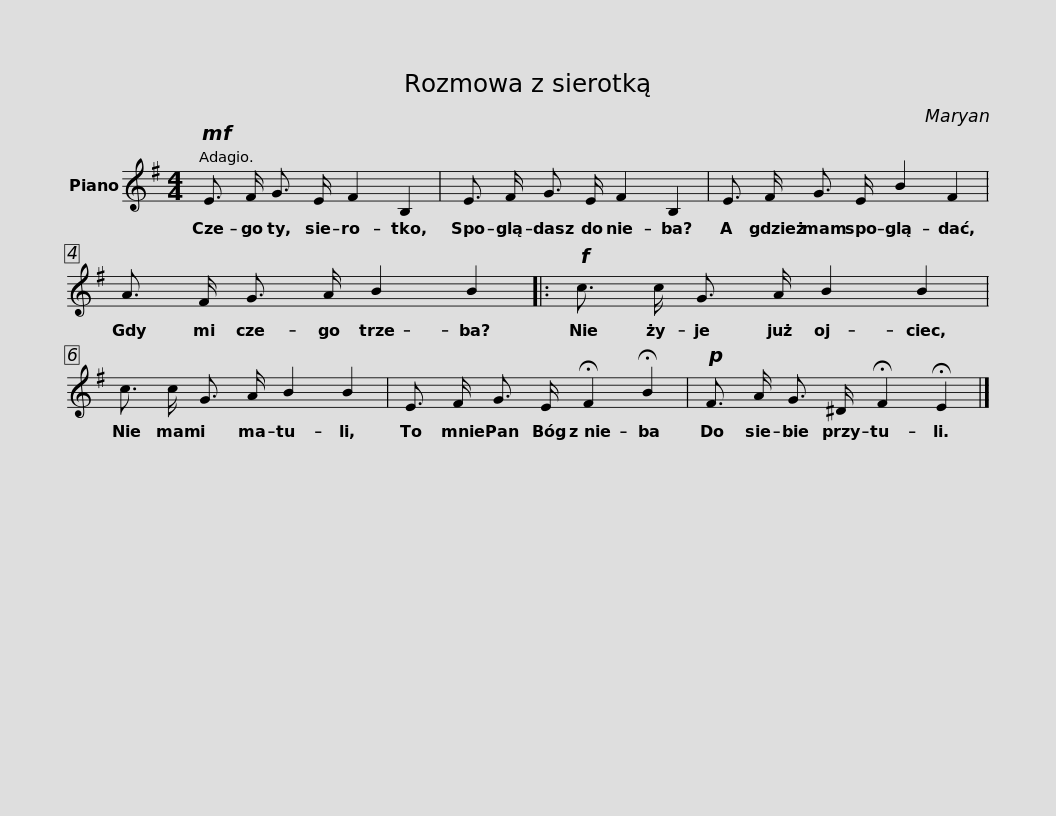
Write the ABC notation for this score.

X:1
L:1/8
M:4/4
I:linebreak $
K:G
V:1 treble
V:1
!mf! E3/2 F/ G3/2 E/ F2 B,2 | E3/2 F/ G3/2 E/ F2 B,2 | E3/2 F/ G3/2 E/ B2 F2 |$ A3/2 F/ G3/2 A/ B2 B2 |:!f! c3/2 c/ G3/2 A/ B2 B2 | %5
 c3/2 c/ G3/2 A/ B2 B2 | E3/2 F/ G3/2 E/ !fermata!F2 !fermata!B2 |$!p! F3/2 A/ G3/2 ^D/ !fermata!F2 !fermata!E2 |] %8
